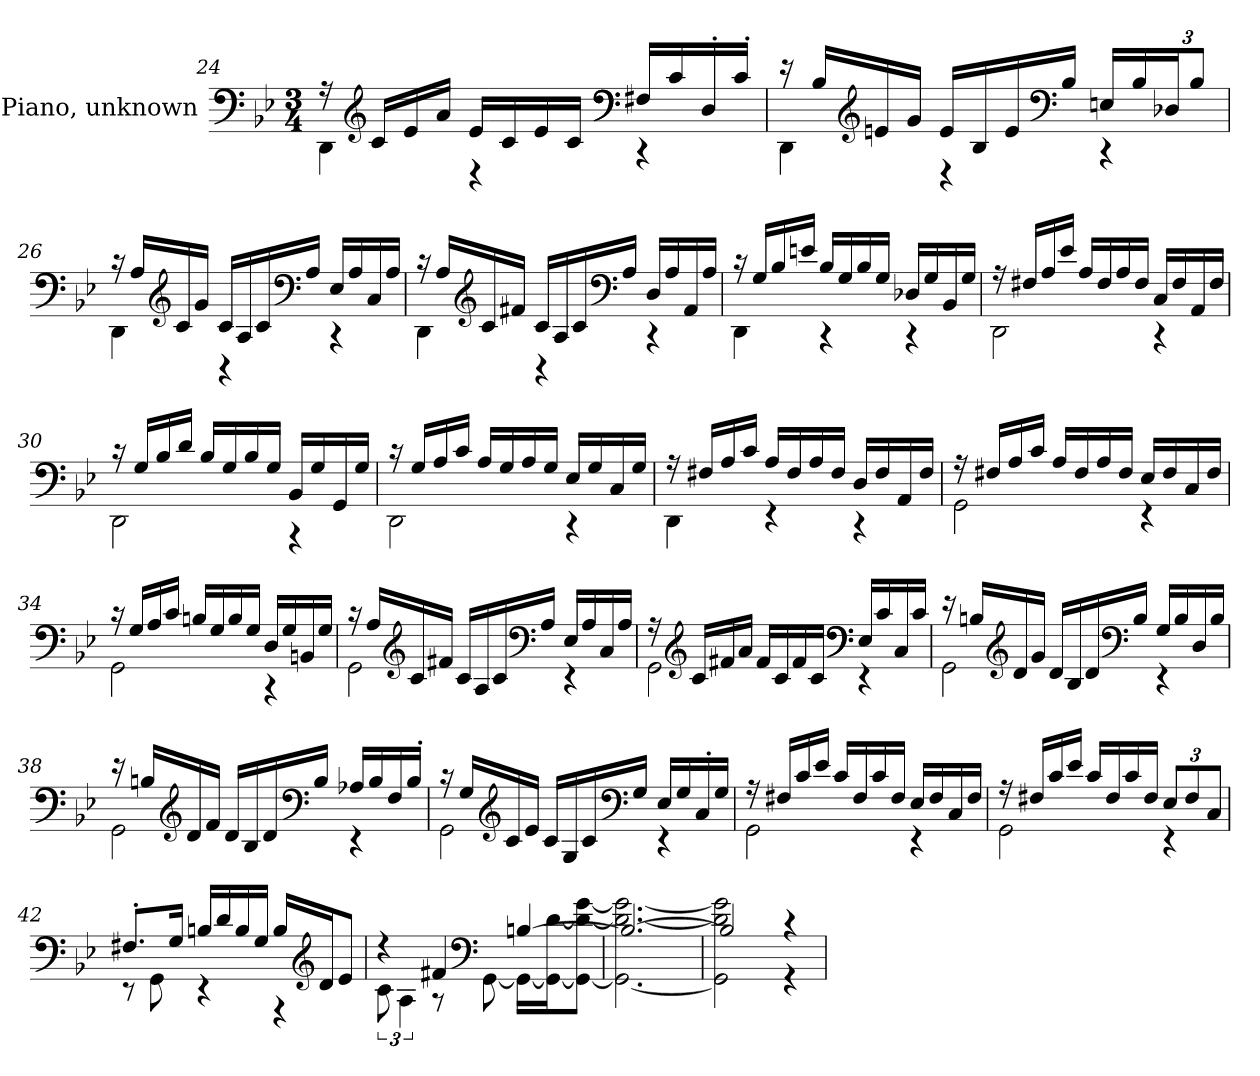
**kern
*part1
*staff1
*I"Piano, unknown
*I'Pno.
!!LO:PB:g=z
*clefF4
*k[b-e-]
*M3/4
=24
*^
16r	4DD\
*clefG2	*
16c/LL	.
16e-/	.
16a/JJ	.
16e-/LL	4r
16c/	.
16e-/	.
16c/JJ	.
*clefF4	*
16F#X/LL	4r
16c/	.
16D'/	.
16c'/JJ	.
=25	=25
16r	4DD\
16B-/LL	.
*clefG2	*
16en/	.
16g/JJ	.
16e/LL	4r
16B-/	.
16e/	.
*clefF4	*
16B-/JJ	.
16En/LL	4r
16B-/	.
*Xbrackettup	*
24D-X/J	.
12B-/J	.
!!LO:LB:g=z	!!
=26	=26
16r	4DD\
16A/LL	.
*clefG2	*
16c/	.
16g/JJ	.
16c/LL	4r
16A/	.
16c/	.
*clefF4	*
16A/JJ	.
16E-/LL	4r
16A/	.
16C/	.
16A/JJ	.
=27	=27
16r	4DD\
16A/LL	.
*clefG2	*
16c/	.
16f#X/JJ	.
16c/LL	4r
16A/	.
16c/	.
*clefF4	*
16A/JJ	.
16D/LL	4r
16A/	.
16AA/	.
16A/JJ	.
!!LO:LB:g=z	!!
=28	=28
16r	4DD\
16G/LL	.
16B-/	.
16en/JJ	.
16B-/LL	4r
16G/	.
16B-/	.
16G/JJ	.
16D-X/LL	4r
16G/	.
16BB-/	.
16G/JJ	.
=29	=29
16r	2DD\
16F#X/LL	.
16A/	.
16e-/JJ	.
16A/LL	.
16F#/	.
16A/	.
16F#/JJ	.
16C/LL	4r
16F#/	.
16AA/	.
16F#/JJ	.
=30	=30
16r	2DD\
16G/LL	.
16B-/	.
16d/JJ	.
16B-/LL	.
16G/	.
16B-/	.
16G/JJ	.
16BB-/LL	4r
16G/	.
16GG/	.
16G/JJ	.
!!LO:LB:g=z	!!
=31	=31
16r	2DD\
16G/LL	.
16A/	.
16c/JJ	.
16A/LL	.
16G/	.
16A/	.
16G/JJ	.
16E-/LL	4r
16G/	.
16C/	.
16G/JJ	.
=32	=32
16r	4DD\
16F#X/LL	.
16A/	.
16c/JJ	.
16A/LL	4r
16F#/	.
16A/	.
16F#/JJ	.
16D/LL	4r
16F#/	.
16AA/	.
16F#/JJ	.
=33	=33
16r	2GG\
16F#X/LL	.
16A/	.
16c/JJ	.
16A/LL	.
16F#/	.
16A/	.
16F#/JJ	.
16E-/LL	4r
16F#/	.
16C/	.
16F#/JJ	.
!!LO:LB:g=z	!!
=34	=34
16r	2GG\
16G/LL	.
16A/	.
16c/JJ	.
16Bn/LL	.
16G/	.
16B/	.
16G/JJ	.
16D/LL	4r
16G/	.
16BBn/	.
16G/JJ	.
=35	=35
16r	2GG\
16A/LL	.
*clefG2	*
16c/	.
16f#X/JJ	.
16c/LL	.
16A/	.
16c/	.
*clefF4	*
16A/JJ	.
16E-/LL	4r
16A/	.
16C/	.
16A/JJ	.
!!LO:LB:g=z	!!
=36	=36
16r	2GG\
*clefG2	*
16c/LL	.
16f#X/	.
16a/JJ	.
16f#/LL	.
16c/	.
16f#/	.
16c/JJ	.
*clefF4	*
16E-/LL	4r
16c/	.
16C/	.
16c/JJ	.
=37	=37
16r	2GG\
16Bn/LL	.
*clefG2	*
16d/	.
16g/JJ	.
16d/LL	.
16B/	.
16d/	.
*clefF4	*
16B/JJ	.
16G/LL	4r
16B/	.
16D/	.
16B/JJ	.
!!LO:LB:g=z	!!
=38	=38
16r	2GG\
16Bn/LL	.
*clefG2	*
16d/	.
16f/JJ	.
16d/LL	.
16B/	.
16d/	.
*clefF4	*
16B/JJ	.
16A-X/LL	4r
16B/	.
16F/	.
16B'/JJ	.
=39	=39
16r	2GG\
16G/LL	.
*clefG2	*
16c/	.
16e-/JJ	.
16c/LL	.
16G/	.
16c/	.
*clefF4	*
16G/JJ	.
16E-/LL	4r
16G/	.
16C'/	.
16G/JJ	.
!!LO:LB:g=z	!!
=40	=40
16r	2GG\
16F#X/LL	.
16c/	.
16e-/JJ	.
16c/LL	.
16F#/	.
16c/	.
16F#/JJ	.
16E-/LL	4r
16F#/	.
16C/	.
16F#/JJ	.
=41	=41
16r	2GG\
16F#X/LL	.
16c/	.
16e-/JJ	.
16c/LL	.
16F#/	.
16c/	.
16F#/JJ	.
12E-/L	4r
12F#/	.
12C/J	.
=42	=42
8.F#X'/L	8r
.	8GG\
16G/Jk	.
16Bn/LL	4r
16d/	.
16B/	.
16G/JJ	.
16B/LL	4r
*clefG2	*
16d/J	.
8e-/J	.
!!LO:LB:g=z	!!
=43	=43
*	*brackettup
4r	12c\
.	6A\
4f#X/	8r
*clefF4	*
.	[8GG\
[4Bn/	16GG\LL_
.	16GG\_ [16d\J
.	8GG\_ 8d\_ [8g\J
=44	=44
2.B/_	2.GG\_ 2.d\_ 2.g\_
=45	=45
2B/]	2GG\] 2d\] 2g\]
4r	4r
*v	*v
=
*-
